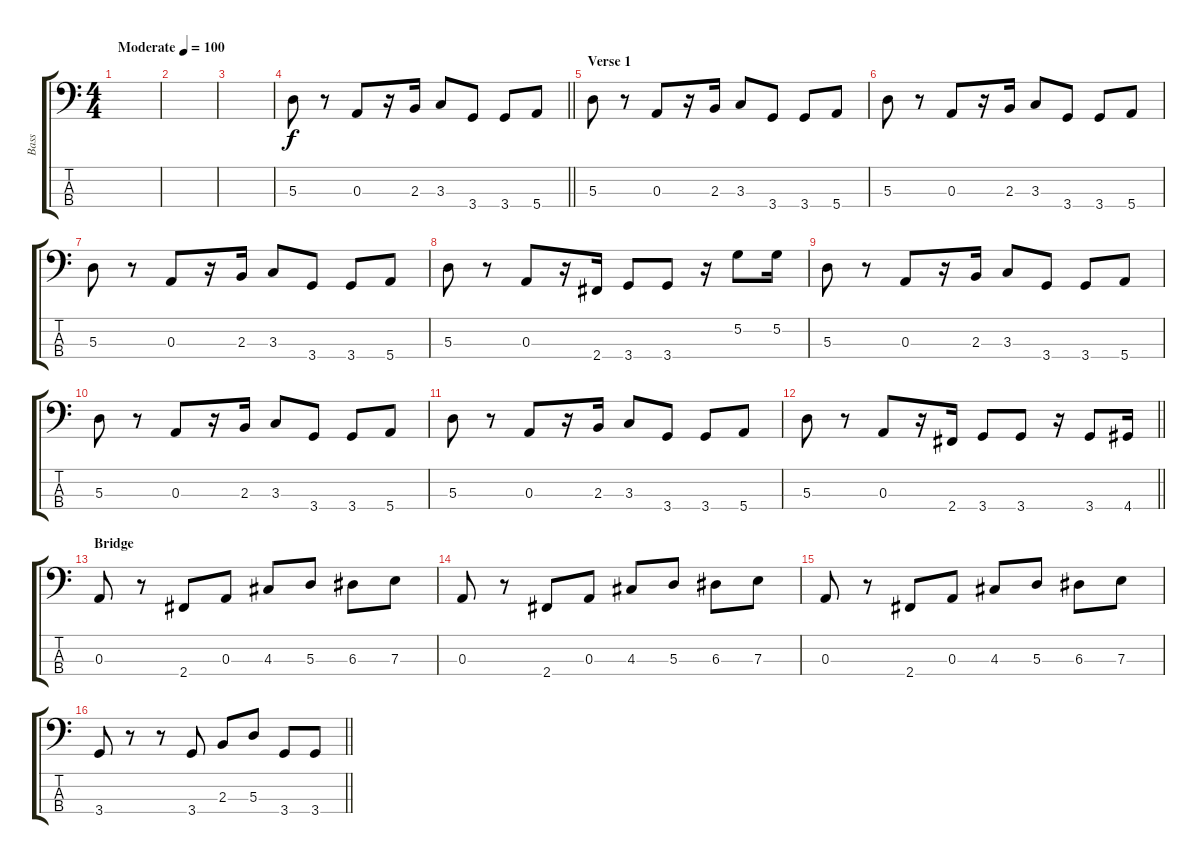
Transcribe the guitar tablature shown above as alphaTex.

\track ("Bass" "Bass") {instrument electricbassfinger}
\staff {score tabs}
\tuning (G2 D2 A1 E1) {hide}
\ts (4 4)
\tempo (100 "Moderate")
\clef f4
\ks c
|
|
|
\barLineRight lightlight
5.3.8 r.8 0.3.8 r.16 2.3.16 3.3.8 3.4.8 3.4.8 5.4.8 |
\section ("" "Verse 1")
5.3.8 r.8 0.3.8 r.16 2.3.16 3.3.8 3.4.8 3.4.8 5.4.8 |
5.3.8 r.8 0.3.8 r.16 2.3.16 3.3.8 3.4.8 3.4.8 5.4.8 |
5.3.8 r.8 0.3.8 r.16 2.3.16 3.3.8 3.4.8 3.4.8 5.4.8 |
5.3.8 r.8 0.3.8 r.16 2.4.16 3.4.8 3.4.8 r.16 5.2.8 5.2.16 |
5.3.8 r.8 0.3.8 r.16 2.3.16 3.3.8 3.4.8 3.4.8 5.4.8 |
5.3.8 r.8 0.3.8 r.16 2.3.16 3.3.8 3.4.8 3.4.8 5.4.8 |
5.3.8 r.8 0.3.8 r.16 2.3.16 3.3.8 3.4.8 3.4.8 5.4.8 |
\barLineRight lightlight
5.3.8 r.8 0.3.8 r.16 2.4.16 3.4.8 3.4.8 r.16 3.4.8 4.4.16 |
\section ("" "Bridge")
0.3.8 r.8 2.4.8 0.3.8 4.3.8 5.3.8 6.3.8 7.3.8 |
0.3.8 r.8 2.4.8 0.3.8 4.3.8 5.3.8 6.3.8 7.3.8 |
0.3.8 r.8 2.4.8 0.3.8 4.3.8 5.3.8 6.3.8 7.3.8 |
\barLineRight lightlight
3.4.8 r.8 r.8 3.4.8 2.3.8 5.3.8 3.4.8 3.4.8
